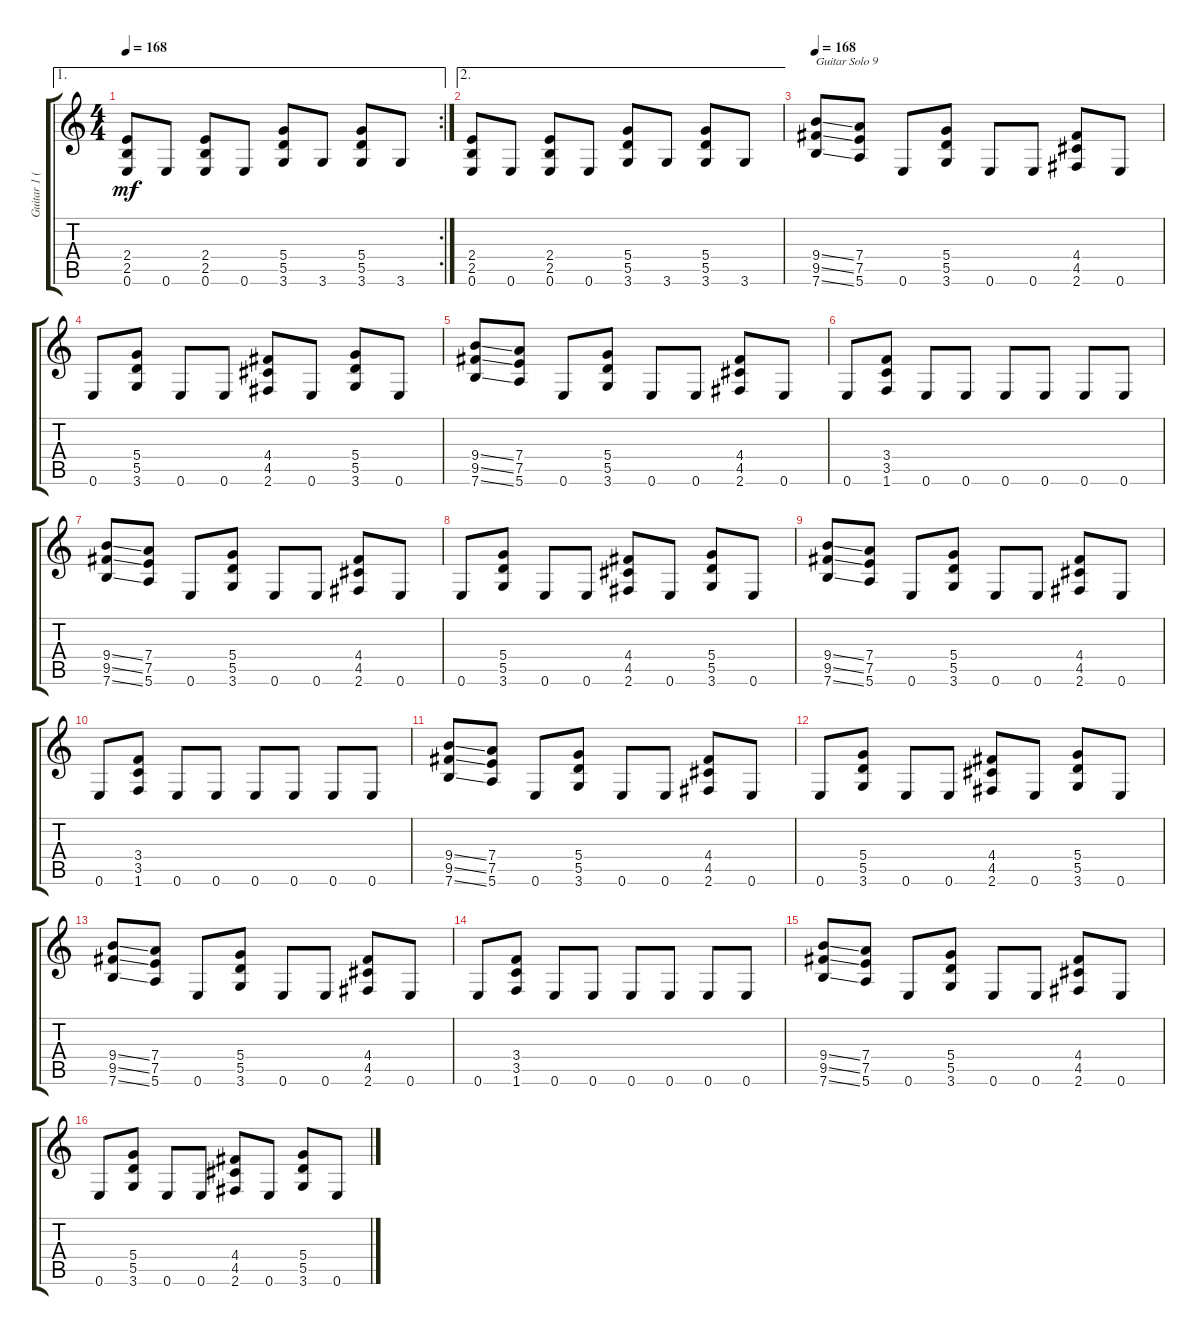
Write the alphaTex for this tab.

\track ("Guitar 1 (Dave Mustaine)" "Guitar 1 (") {instrument distortionguitar}
\staff {score tabs}
\tuning (E4 B3 G3 D3 A2 E2) {hide}
\ae 1
\rc 2
\ts (4 4)
\tempo 168
\clef g2
\ks c
(2.4 2.5 0.6).8{dy mf} 0.6.8 (2.4 2.5 0.6).8 0.6.8 (5.4 5.5 3.6).8 3.6.8 (5.4 5.5 3.6).8 3.6.8 |
\ae 2
(2.4 2.5 0.6).8 0.6.8 (2.4 2.5 0.6).8 0.6.8 (5.4 5.5 3.6).8 3.6.8 (5.4 5.5 3.6).8 3.6.8 |
\tempo 168
(9.4{ss} 9.5{ss} 7.6{ss}).8{txt "Guitar Solo 9"} (7.4 7.5 5.6).8 0.6.8 (5.4 5.5 3.6).8 0.6.8 0.6.8 (4.4 4.5 2.6).8 0.6.8 |
0.6.8 (5.4 5.5 3.6).8 0.6.8 0.6.8 (4.4 4.5 2.6).8 0.6.8 (5.4 5.5 3.6).8 0.6.8 |
(9.4{ss} 9.5{ss} 7.6{ss}).8 (7.4 7.5 5.6).8 0.6.8 (5.4 5.5 3.6).8 0.6.8 0.6.8 (4.4 4.5 2.6).8 0.6.8 |
0.6.8 (3.4 3.5 1.6).8 0.6.8 0.6.8 0.6.8 0.6.8 0.6.8 0.6.8 |
(9.4{ss} 9.5{ss} 7.6{ss}).8 (7.4 7.5 5.6).8 0.6.8 (5.4 5.5 3.6).8 0.6.8 0.6.8 (4.4 4.5 2.6).8 0.6.8 |
0.6.8 (5.4 5.5 3.6).8 0.6.8 0.6.8 (4.4 4.5 2.6).8 0.6.8 (5.4 5.5 3.6).8 0.6.8 |
(9.4{ss} 9.5{ss} 7.6{ss}).8 (7.4 7.5 5.6).8 0.6.8 (5.4 5.5 3.6).8 0.6.8 0.6.8 (4.4 4.5 2.6).8 0.6.8 |
0.6.8 (3.4 3.5 1.6).8 0.6.8 0.6.8 0.6.8 0.6.8 0.6.8 0.6.8 |
(9.4{ss} 9.5{ss} 7.6{ss}).8 (7.4 7.5 5.6).8 0.6.8 (5.4 5.5 3.6).8 0.6.8 0.6.8 (4.4 4.5 2.6).8 0.6.8 |
0.6.8 (5.4 5.5 3.6).8 0.6.8 0.6.8 (4.4 4.5 2.6).8 0.6.8 (5.4 5.5 3.6).8 0.6.8 |
(9.4{ss} 9.5{ss} 7.6{ss}).8 (7.4 7.5 5.6).8 0.6.8 (5.4 5.5 3.6).8 0.6.8 0.6.8 (4.4 4.5 2.6).8 0.6.8 |
0.6.8 (3.4 3.5 1.6).8 0.6.8 0.6.8 0.6.8 0.6.8 0.6.8 0.6.8 |
(9.4{ss} 9.5{ss} 7.6{ss}).8 (7.4 7.5 5.6).8 0.6.8 (5.4 5.5 3.6).8 0.6.8 0.6.8 (4.4 4.5 2.6).8 0.6.8 |
0.6.8 (5.4 5.5 3.6).8 0.6.8 0.6.8 (4.4 4.5 2.6).8 0.6.8 (5.4 5.5 3.6).8 0.6.8
